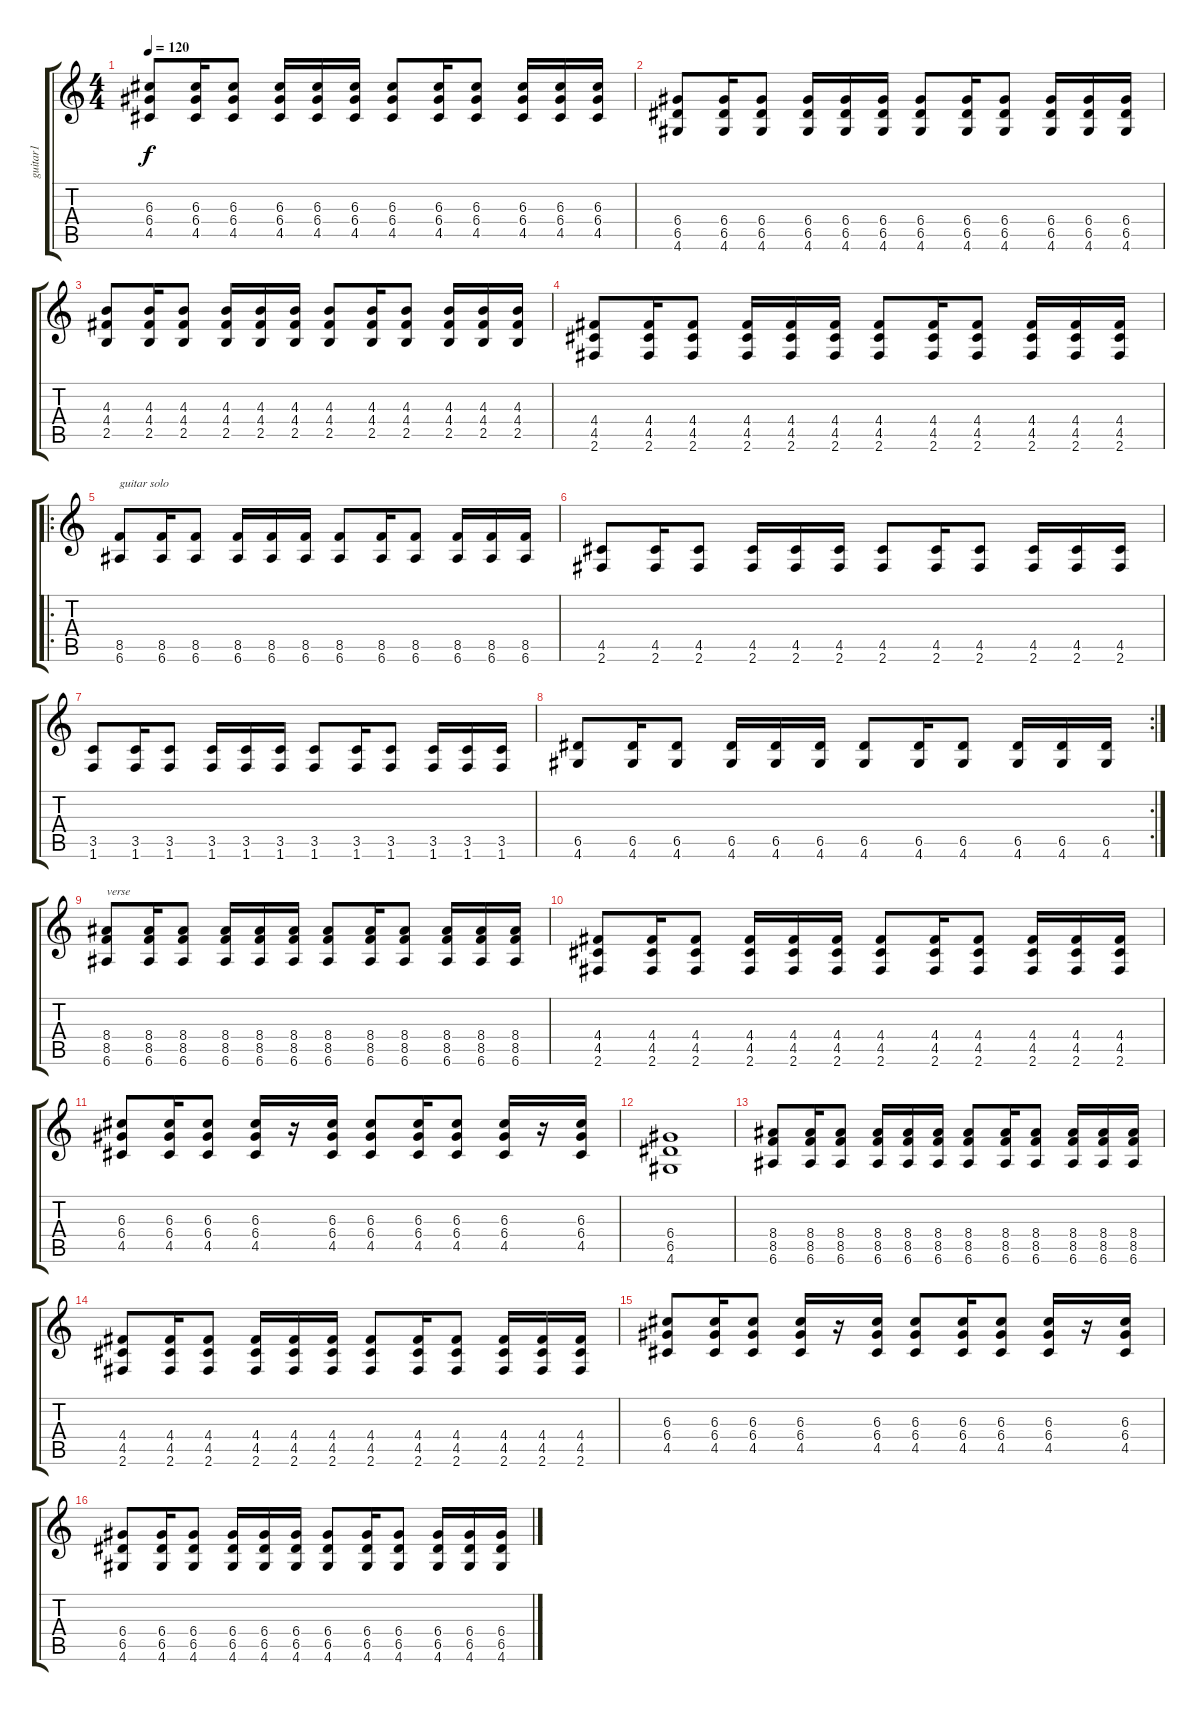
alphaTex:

\track ("guitar1" "guitar1") {instrument overdrivenguitar}
\staff {score tabs}
\tuning (E4 B3 G3 D3 A2 E2) {hide}
\ts (4 4)
\tempo 120
\clef g2
\ks c
(6.3 6.4 4.5).8{dy f} (6.3 6.4 4.5).16 (6.3 6.4 4.5).8 (6.3 6.4 4.5).16 (6.3 6.4 4.5).16 (6.3 6.4 4.5).16 (6.3 6.4 4.5).8 (6.3 6.4 4.5).16 (6.3 6.4 4.5).8 (6.3 6.4 4.5).16 (6.3 6.4 4.5).16 (6.3 6.4 4.5).16 |
(6.4 6.5 4.6).8 (6.4 6.5 4.6).16 (6.4 6.5 4.6).8 (6.4 6.5 4.6).16 (6.4 6.5 4.6).16 (6.4 6.5 4.6).16 (6.4 6.5 4.6).8 (6.4 6.5 4.6).16 (6.4 6.5 4.6).8 (6.4 6.5 4.6).16 (6.4 6.5 4.6).16 (6.4 6.5 4.6).16 |
(4.3 4.4 2.5).8 (4.3 4.4 2.5).16 (4.3 4.4 2.5).8 (4.3 4.4 2.5).16 (4.3 4.4 2.5).16 (4.3 4.4 2.5).16 (4.3 4.4 2.5).8 (4.3 4.4 2.5).16 (4.3 4.4 2.5).8 (4.3 4.4 2.5).16 (4.3 4.4 2.5).16 (4.3 4.4 2.5).16 |
(4.4 4.5 2.6).8 (4.4 4.5 2.6).16 (4.4 4.5 2.6).8 (4.4 4.5 2.6).16 (4.4 4.5 2.6).16 (4.4 4.5 2.6).16 (4.4 4.5 2.6).8 (4.4 4.5 2.6).16 (4.4 4.5 2.6).8 (4.4 4.5 2.6).16 (4.4 4.5 2.6).16 (4.4 4.5 2.6).16 |
\ro
(8.5 6.6).8{txt "guitar solo"} (8.5 6.6).16 (8.5 6.6).8 (8.5 6.6).16 (8.5 6.6).16 (8.5 6.6).16 (8.5 6.6).8 (8.5 6.6).16 (8.5 6.6).8 (8.5 6.6).16 (8.5 6.6).16 (8.5 6.6).16 |
(4.5 2.6).8 (4.5 2.6).16 (4.5 2.6).8 (4.5 2.6).16 (4.5 2.6).16 (4.5 2.6).16 (4.5 2.6).8 (4.5 2.6).16 (4.5 2.6).8 (4.5 2.6).16 (4.5 2.6).16 (4.5 2.6).16 |
(3.5 1.6).8 (3.5 1.6).16 (3.5 1.6).8 (3.5 1.6).16 (3.5 1.6).16 (3.5 1.6).16 (3.5 1.6).8 (3.5 1.6).16 (3.5 1.6).8 (3.5 1.6).16 (3.5 1.6).16 (3.5 1.6).16 |
\rc 2
(6.5 4.6).8 (6.5 4.6).16 (6.5 4.6).8 (6.5 4.6).16 (6.5 4.6).16 (6.5 4.6).16 (6.5 4.6).8 (6.5 4.6).16 (6.5 4.6).8 (6.5 4.6).16 (6.5 4.6).16 (6.5 4.6).16 |
(8.4 8.5 6.6).8{txt "verse"} (8.4 8.5 6.6).16 (8.4 8.5 6.6).8 (8.4 8.5 6.6).16 (8.4 8.5 6.6).16 (8.4 8.5 6.6).16 (8.4 8.5 6.6).8 (8.4 8.5 6.6).16 (8.4 8.5 6.6).8 (8.4 8.5 6.6).16 (8.4 8.5 6.6).16 (8.4 8.5 6.6).16 |
(4.4 4.5 2.6).8 (4.4 4.5 2.6).16 (4.4 4.5 2.6).8 (4.4 4.5 2.6).16 (4.4 4.5 2.6).16 (4.4 4.5 2.6).16 (4.4 4.5 2.6).8 (4.4 4.5 2.6).16 (4.4 4.5 2.6).8 (4.4 4.5 2.6).16 (4.4 4.5 2.6).16 (4.4 4.5 2.6).16 |
(6.3 6.4 4.5).8 (6.3 6.4 4.5).16 (6.3 6.4 4.5).8 (6.3 6.4 4.5).16 r.16 (6.3 6.4 4.5).16 (6.3 6.4 4.5).8 (6.3 6.4 4.5).16 (6.3 6.4 4.5).8 (6.3 6.4 4.5).16 r.16 (6.3 6.4 4.5).16 |
(6.4 6.5 4.6).1 |
(8.4 8.5 6.6).8 (8.4 8.5 6.6).16 (8.4 8.5 6.6).8 (8.4 8.5 6.6).16 (8.4 8.5 6.6).16 (8.4 8.5 6.6).16 (8.4 8.5 6.6).8 (8.4 8.5 6.6).16 (8.4 8.5 6.6).8 (8.4 8.5 6.6).16 (8.4 8.5 6.6).16 (8.4 8.5 6.6).16 |
(4.4 4.5 2.6).8 (4.4 4.5 2.6).16 (4.4 4.5 2.6).8 (4.4 4.5 2.6).16 (4.4 4.5 2.6).16 (4.4 4.5 2.6).16 (4.4 4.5 2.6).8 (4.4 4.5 2.6).16 (4.4 4.5 2.6).8 (4.4 4.5 2.6).16 (4.4 4.5 2.6).16 (4.4 4.5 2.6).16 |
(6.3 6.4 4.5).8 (6.3 6.4 4.5).16 (6.3 6.4 4.5).8 (6.3 6.4 4.5).16 r.16 (6.3 6.4 4.5).16 (6.3 6.4 4.5).8 (6.3 6.4 4.5).16 (6.3 6.4 4.5).8 (6.3 6.4 4.5).16 r.16 (6.3 6.4 4.5).16 |
(6.4 6.5 4.6).8 (6.4 6.5 4.6).16 (6.4 6.5 4.6).8 (6.4 6.5 4.6).16 (6.4 6.5 4.6).16 (6.4 6.5 4.6).16 (6.4 6.5 4.6).8 (6.4 6.5 4.6).16 (6.4 6.5 4.6).8 (6.4 6.5 4.6).16 (6.4 6.5 4.6).16 (6.4 6.5 4.6).16
